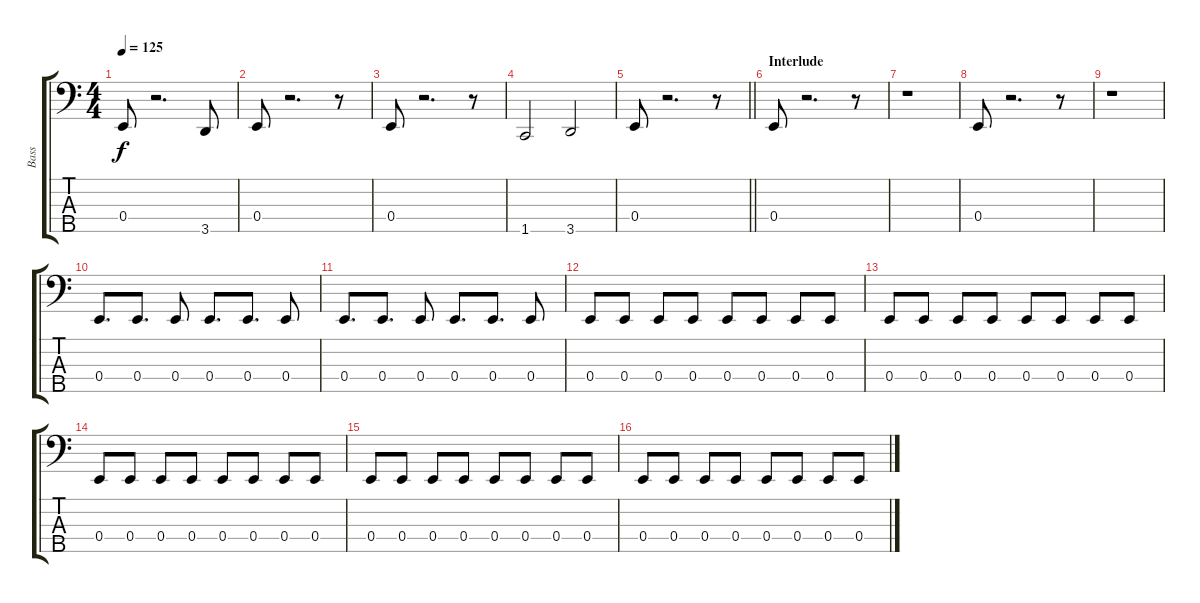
\track ("Bass" "Bass") {instrument electricbassfinger}
\staff {score tabs}
\tuning (G2 D2 A1 E1 B0) {hide}
\ts (4 4)
\tempo 125
\clef f4
\ks c
0.4.8{dy f} r.2{d} 3.5.8 |
0.4.8 r.2{d} r.8 |
0.4.8 r.2{d} r.8 |
1.5.2 3.5.2 |
\barLineRight lightlight
0.4.8 r.2{d} r.8 |
\section ("" "Interlude ")
0.4.8 r.2{d} r.8 |
r.1 |
0.4.8 r.2{d} r.8 |
r.1 |
0.4.8{d} 0.4.8{d} 0.4.8 0.4.8{d} 0.4.8{d} 0.4.8 |
0.4.8{d} 0.4.8{d} 0.4.8 0.4.8{d} 0.4.8{d} 0.4.8 |
0.4.8 0.4.8 0.4.8 0.4.8 0.4.8 0.4.8 0.4.8 0.4.8 |
0.4.8 0.4.8 0.4.8 0.4.8 0.4.8 0.4.8 0.4.8 0.4.8 |
0.4.8 0.4.8 0.4.8 0.4.8 0.4.8 0.4.8 0.4.8 0.4.8 |
0.4.8 0.4.8 0.4.8 0.4.8 0.4.8 0.4.8 0.4.8 0.4.8 |
0.4.8 0.4.8 0.4.8 0.4.8 0.4.8 0.4.8 0.4.8 0.4.8
